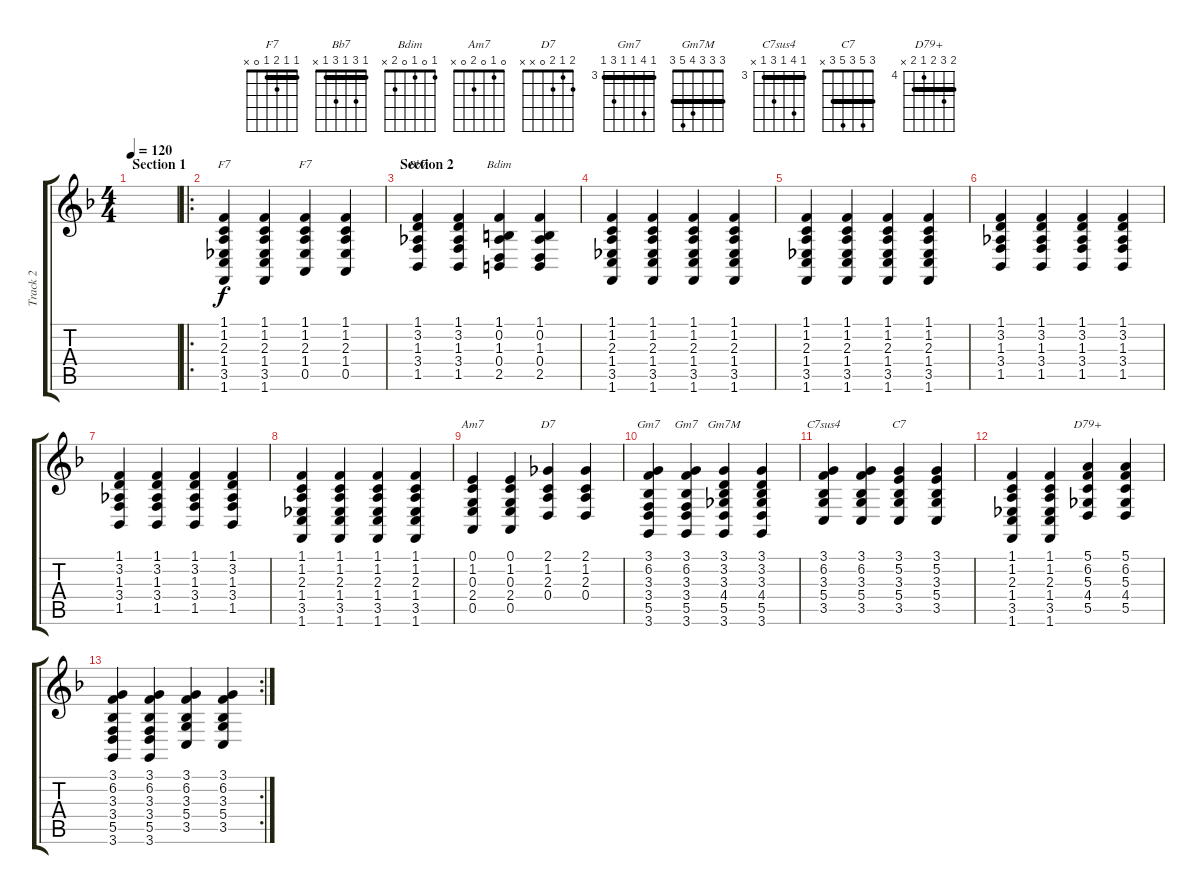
\track ("Track 2" "Track 2") {instrument acousticgrandpiano}
\staff {score tabs}
\tuning (E4 B3 G3 D3 A2 E2) {hide}
\chord ("F7" 1 1 2 1 3 1) {barre 1}
\chord ("F7" 1 1 2 1 0 x) {barre 1}
\chord ("Bb7" 1 3 1 3 1 x) {barre 1}
\chord ("Bdim" 1 0 1 0 2 x)
\chord ("Am7" 0 1 0 2 0 x)
\chord ("D7" 2 1 2 0 x x)
\chord ("Gm7" 1 3 0 0 1 3)
\chord ("Gm7" 3 6 3 3 5 3) {firstfret 3 barre 3}
\chord ("Gm7M" 3 3 3 4 5 3) {barre 3}
\chord ("C7sus4" 3 6 3 5 3 x) {firstfret 3 barre 3}
\chord ("C7" 3 5 3 5 3 x) {barre 3}
\chord ("D79+" 5 6 5 4 5 x) {firstfret 4 barre 5}
\ts (4 4)
\section ("" "Section 1")
\tempo 120
\clef g2
\ks f
|
\ro
(1.1 1.2 2.3 1.4 3.5 1.6).4{ch "F7"} (1.1 1.2 2.3 1.4 3.5 1.6).4 (1.1 1.2 2.3 1.4 0.5).4{ch "F7"} (1.1 1.2 2.3 1.4 0.5).4 |
\section ("" "Section 2")
(1.1 3.2 1.3 3.4 1.5).4{ch "Bb7"} (1.1 3.2 1.3 3.4 1.5).4 (1.1 0.2 1.3 0.4 2.5).4{ch "Bdim"} (1.1 0.2 1.3 0.4 2.5).4 |
(1.1 1.2 2.3 1.4 3.5 1.6).4 (1.1 1.2 2.3 1.4 3.5 1.6).4 (1.1 1.2 2.3 1.4 3.5 1.6).4 (1.1 1.2 2.3 1.4 3.5 1.6).4 |
(1.1 1.2 2.3 1.4 3.5 1.6).4 (1.1 1.2 2.3 1.4 3.5 1.6).4 (1.1 1.2 2.3 1.4 3.5 1.6).4 (1.1 1.2 2.3 1.4 3.5 1.6).4 |
(1.1 3.2 1.3 3.4 1.5).4 (1.1 3.2 1.3 3.4 1.5).4 (1.1 3.2 1.3 3.4 1.5).4 (1.1 3.2 1.3 3.4 1.5).4 |
(1.1 3.2 1.3 3.4 1.5).4 (1.1 3.2 1.3 3.4 1.5).4 (1.1 3.2 1.3 3.4 1.5).4 (1.1 3.2 1.3 3.4 1.5).4 |
(1.1 1.2 2.3 1.4 3.5 1.6).4 (1.1 1.2 2.3 1.4 3.5 1.6).4 (1.1 1.2 2.3 1.4 3.5 1.6).4 (1.1 1.2 2.3 1.4 3.5 1.6).4 |
(0.1 1.2 0.3 2.4 0.5).4{ch "Am7"} (0.1 1.2 0.3 2.4 0.5).4 (2.1 1.2 2.3 0.4).4{ch "D7"} (2.1 1.2 2.3 0.4).4 |
(3.1 6.2 3.3 3.4 5.5 3.6).4{ch "Gm7"} (3.1 6.2 3.3 3.4 5.5 3.6).4{ch "Gm7"} (3.1 3.2 3.3 4.4 5.5 3.6).4{ch "Gm7M"} (3.1 3.2 3.3 4.4 5.5 3.6).4 |
(3.1 6.2 3.3 5.4 3.5).4{ch "C7sus4"} (3.1 6.2 3.3 5.4 3.5).4 (3.1 5.2 3.3 5.4 3.5).4{ch "C7"} (3.1 5.2 3.3 5.4 3.5).4 |
(1.1 1.2 2.3 1.4 3.5 1.6).4 (1.1 1.2 2.3 1.4 3.5 1.6).4 (5.1 6.2 5.3 4.4 5.5).4{ch "D79+"} (5.1 6.2 5.3 4.4 5.5).4 |
\rc 2
(3.1 6.2 3.3 3.4 5.5 3.6).4 (3.1 6.2 3.3 3.4 5.5 3.6).4 (3.1 6.2 3.3 5.4 3.5).4 (3.1 6.2 3.3 5.4 3.5).4
